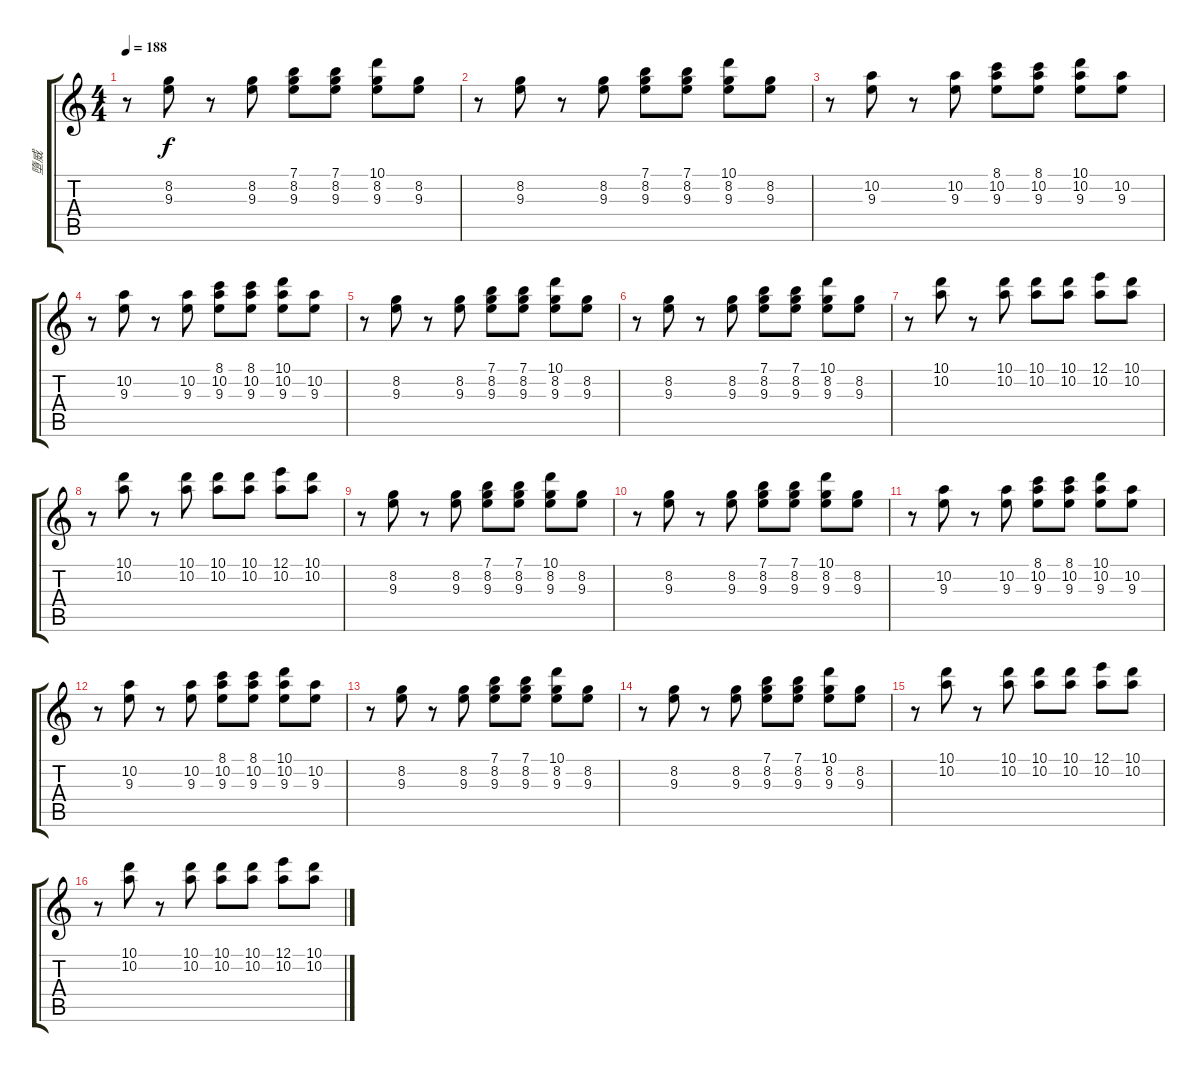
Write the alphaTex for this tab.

\track ("墮威" "墮威") {instrument distortionguitar}
\staff {score tabs}
\tuning (E4 B3 G3 D3 A2 E2) {hide}
\ts (4 4)
\tempo 188
\clef g2
\ks c
r.8{dy f} (8.2 9.3).8 r.8 (8.2 9.3).8 (7.1 8.2 9.3).8 (7.1 8.2 9.3).8 (10.1 8.2 9.3).8 (8.2 9.3).8 |
r.8 (8.2 9.3).8 r.8 (8.2 9.3).8 (7.1 8.2 9.3).8 (7.1 8.2 9.3).8 (10.1 8.2 9.3).8 (8.2 9.3).8 |
r.8 (10.2 9.3).8 r.8 (10.2 9.3).8 (8.1 10.2 9.3).8 (8.1 10.2 9.3).8 (10.1 10.2 9.3).8 (10.2 9.3).8 |
r.8 (10.2 9.3).8 r.8 (10.2 9.3).8 (8.1 10.2 9.3).8 (8.1 10.2 9.3).8 (10.1 10.2 9.3).8 (10.2 9.3).8 |
r.8 (8.2 9.3).8 r.8 (8.2 9.3).8 (7.1 8.2 9.3).8 (7.1 8.2 9.3).8 (10.1 8.2 9.3).8 (8.2 9.3).8 |
r.8 (8.2 9.3).8 r.8 (8.2 9.3).8 (7.1 8.2 9.3).8 (7.1 8.2 9.3).8 (10.1 8.2 9.3).8 (8.2 9.3).8 |
r.8 (10.1 10.2).8 r.8 (10.1 10.2).8 (10.1 10.2).8 (10.1 10.2).8 (12.1 10.2).8 (10.1 10.2).8 |
r.8 (10.1 10.2).8 r.8 (10.1 10.2).8 (10.1 10.2).8 (10.1 10.2).8 (12.1 10.2).8 (10.1 10.2).8 |
r.8 (8.2 9.3).8 r.8 (8.2 9.3).8 (7.1 8.2 9.3).8 (7.1 8.2 9.3).8 (10.1 8.2 9.3).8 (8.2 9.3).8 |
r.8 (8.2 9.3).8 r.8 (8.2 9.3).8 (7.1 8.2 9.3).8 (7.1 8.2 9.3).8 (10.1 8.2 9.3).8 (8.2 9.3).8 |
r.8 (10.2 9.3).8 r.8 (10.2 9.3).8 (8.1 10.2 9.3).8 (8.1 10.2 9.3).8 (10.1 10.2 9.3).8 (10.2 9.3).8 |
r.8 (10.2 9.3).8 r.8 (10.2 9.3).8 (8.1 10.2 9.3).8 (8.1 10.2 9.3).8 (10.1 10.2 9.3).8 (10.2 9.3).8 |
r.8 (8.2 9.3).8 r.8 (8.2 9.3).8 (7.1 8.2 9.3).8 (7.1 8.2 9.3).8 (10.1 8.2 9.3).8 (8.2 9.3).8 |
r.8 (8.2 9.3).8 r.8 (8.2 9.3).8 (7.1 8.2 9.3).8 (7.1 8.2 9.3).8 (10.1 8.2 9.3).8 (8.2 9.3).8 |
r.8 (10.1 10.2).8 r.8 (10.1 10.2).8 (10.1 10.2).8 (10.1 10.2).8 (12.1 10.2).8 (10.1 10.2).8 |
r.8 (10.1 10.2).8 r.8 (10.1 10.2).8 (10.1 10.2).8 (10.1 10.2).8 (12.1 10.2).8 (10.1 10.2).8
